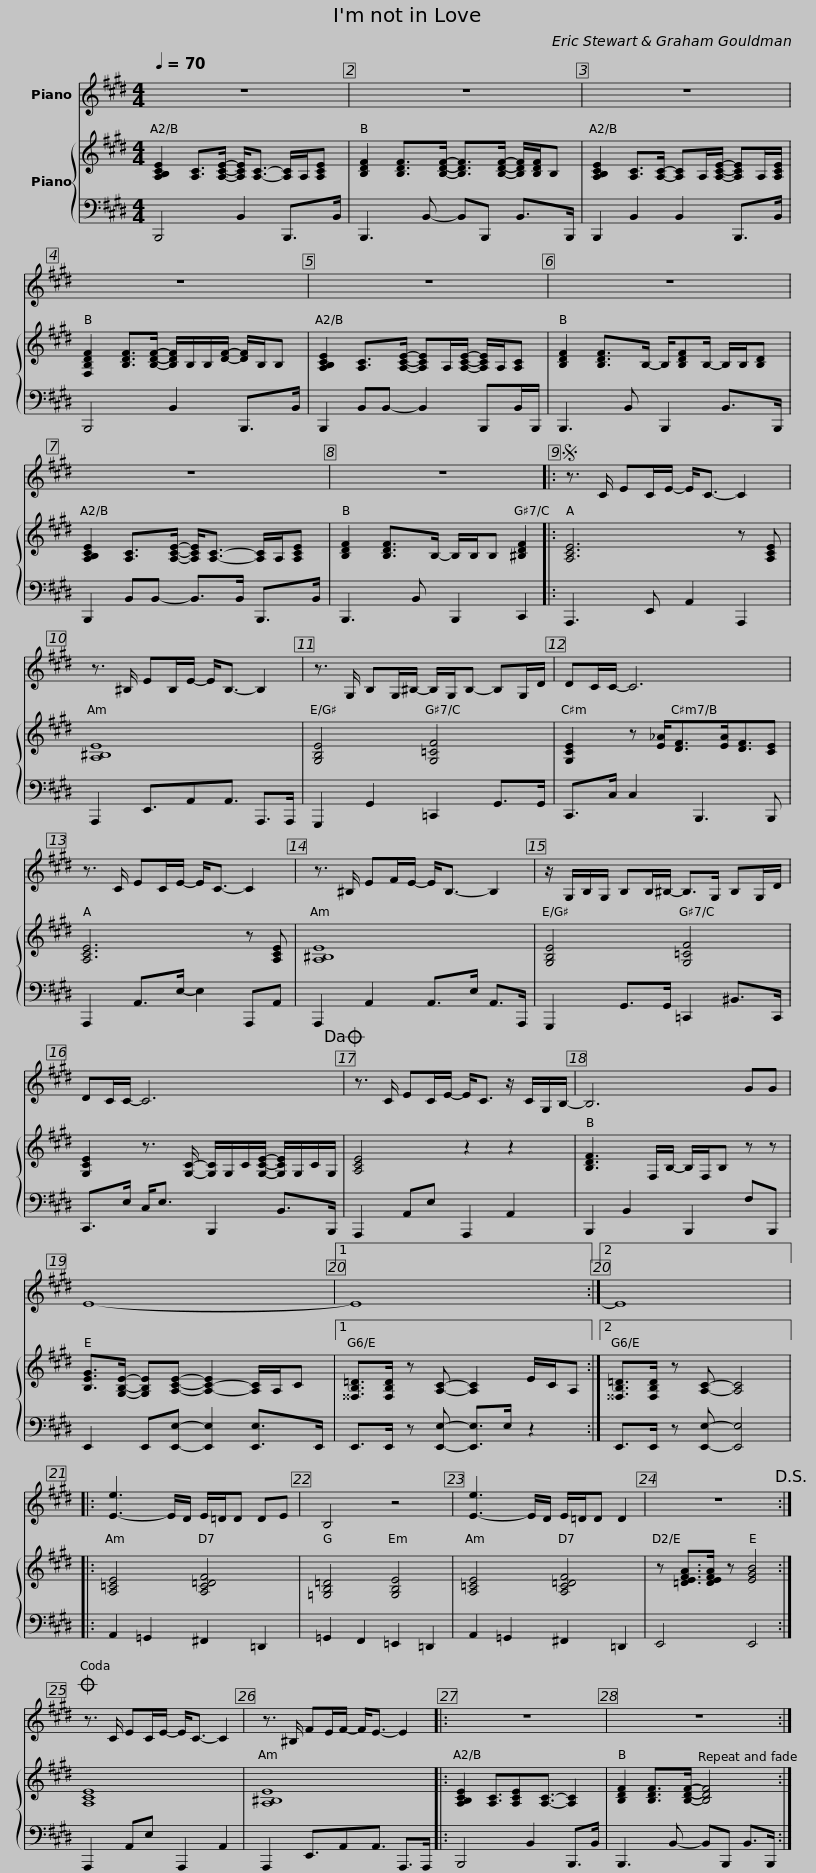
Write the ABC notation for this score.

X:1
%%score 1 { 2 | 3 }
L:1/8
Q:1/4=70
M:4/4
I:linebreak $
K:E
V:1 treble
V:2 treble
V:3 bass
V:1
 z8 | z8 | z8 |$ z8 | z8 | %5
 z8 |$ z8 | z8 |:S z3/2 C/ EC/E/- E<C- C2 |$ z3/2 ^B,/ EB,/E/- E<B,- B,2 | %10
 z3/2 G,/ B,G,/^B,/- B,/G,/B,- B,G,/D/ | DC/C/- C6 |$ z3/2 C/ EC/E/- E<C- C2 | z3/2 ^B,/ EF/E/- E<B,- B,2 | z/ G,/B,/G,/ B,B,/^B,/- B,>G, B,G,/D/ |$ %15
 DC/C/- C6!dacoda! | z3/2 C/ EC/E/- E<C z/ C/G,/B,/- | B,6 GG |$ E8- |1 E8 :|2 %20
 E8 |:$ [E-e]3 E/D/ E/=D/D DE | B,4 z4 | [E-e]3 E/D/ E/=D/D D2 | z8!D.S.! :|$ %25
O z3/2 C/ EC/E/- E<C- C2 | z3/2 ^B,/ FE/F/- F<E- E2 |: z8 | z8 :| %29
V:2
 [A,B,CE]2 [A,C]>[A,CE]- [A,CE]<[A,C]- [A,C]/A,/[A,CE] | [B,DF]2 [B,DF]>[B,DF]- [B,DF]>[B,DF]- [B,DF]/[B,DF]/B, | [A,B,CE]2 [A,C]>[A,C]- [A,C]A,/[A,CE]/- [A,CE]A,/[A,CE]/ |$ [F,B,DF]2 [B,DF]>[B,DF]- [B,DF]/B,/B,/[DF]/- [DF]/B,/B, | [A,B,CE]2 [A,C]>[A,CE]- [A,CE]A,/[A,CE]/- [A,CE]/A,/[A,C] | %5
 [B,DF]2 [B,DF]>B,- B,/[B,DF]B,/- B,/B,/[B,D] |$ [A,B,CE]2 [A,C]>[A,CE]- [A,CE]<[A,C]- [A,C]/A,/[A,CE] | [B,DF]2 [B,DF]>B,- B,/B,/B, [^B,DF]2 |: [A,CE]6 z [A,CE] |$ [A,^B,E]8 | %10
 [G,B,E]4 [G,=CF]4 | [G,CE]2 z [E_A]<[DF][EA]<[DF][CE] |$ [A,CE]6 z [A,CE] | [A,^B,E]8 | [G,B,E]4 [G,=CF]4 |$ %15
 [G,CE]2 z3/2 [G,C]/- [G,C]/G,/C/[G,CE]/- [G,CE]/G,/C/G,/ | [A,CE]4 z2 z2 | [B,DF]3 F,/B,/- B,/F,/B, z z |$ [B,EG]>[G,B,E]- [G,B,E][A,CE]- [A,-C-E]2 [A,C]/A,/C |1 [^^F,B,=D]>[F,B,D] z [A,C]- [A,C]2 E/C/A, :|2 %20
 [^^F,B,=D]>[F,B,D] z [A,C]- [A,C]4 |:$ [A,=CE]4 [A,C=DF]4 | [=G,B,=D]4 [G,B,E]4 | [A,=CE]4 [A,C=DF]4 | z [=DEFA]>[DEFA] z [EGB]4 :|$ %25
 [A,CE]8 | [A,^B,E]8 |: [A,B,CE]2 [A,C]3/2[A,CE][A,C]3/2- [A,C]2 | [B,DF]2 [B,DF]>[B,DF]- [B,DF]4 :| %29
V:3
 B,,,4 B,,2 B,,,>B,, | B,,,3 B,,- B,,B,,, B,,>B,,, | B,,,2 B,,2 B,,2 B,,,>B,, |$ B,,,4 B,,2 B,,,>B,, | B,,,2 B,,B,,- B,,2 B,,,B,,/B,,,/ | %5
 B,,,3 B,, B,,,2 B,,>B,,, |$ B,,,2 B,,B,,- B,,>B,, B,,,>B,, | B,,,3 B,, B,,,2 C,,2 |: A,,,3 E,, A,,2 A,,,2 |$ A,,,2 E,,3/2A,,A,,3/2 A,,,>A,,, | %10
 G,,,2 G,,2 =C,,2 G,,>G,, | C,,>C, C,2 B,,,3 B,,, |$ A,,,2 A,,>E,- E,2 A,,,A,, | A,,,2 A,,2 A,,>E, A,,>A,,, | G,,,2 G,,>G,, =C,,2 ^B,,>C,, |$ %15
 C,,>E, C,<E, B,,,2 B,,>B,,, | A,,,2 A,,E, A,,,2 A,,2 | B,,,2 B,,2 B,,,2 F,B,,, |$ E,,2 E,,[E,,E,]- [E,,E,]2 [E,,E,]>E,, |1 E,,>E,, z [E,,E,]- [E,,E,]>E, z2 :|2 %20
 E,,>E,, z [E,,E,]- [E,,E,]4 |:$ A,,2 =G,,2 ^F,,2 =D,,2 | =G,,2 F,,2 =E,,2 =D,,2 | A,,2 =G,,2 ^F,,2 =D,,2 | E,,4 E,,4 :|$ %25
 A,,,2 A,,E, A,,,2 A,,2 | A,,,2 E,,3/2A,,A,,3/2 A,,,>A,,, |: B,,,4 B,,2 B,,,>B,, | B,,,3 B,,- B,,B,,, B,,>B,,, :| %29
